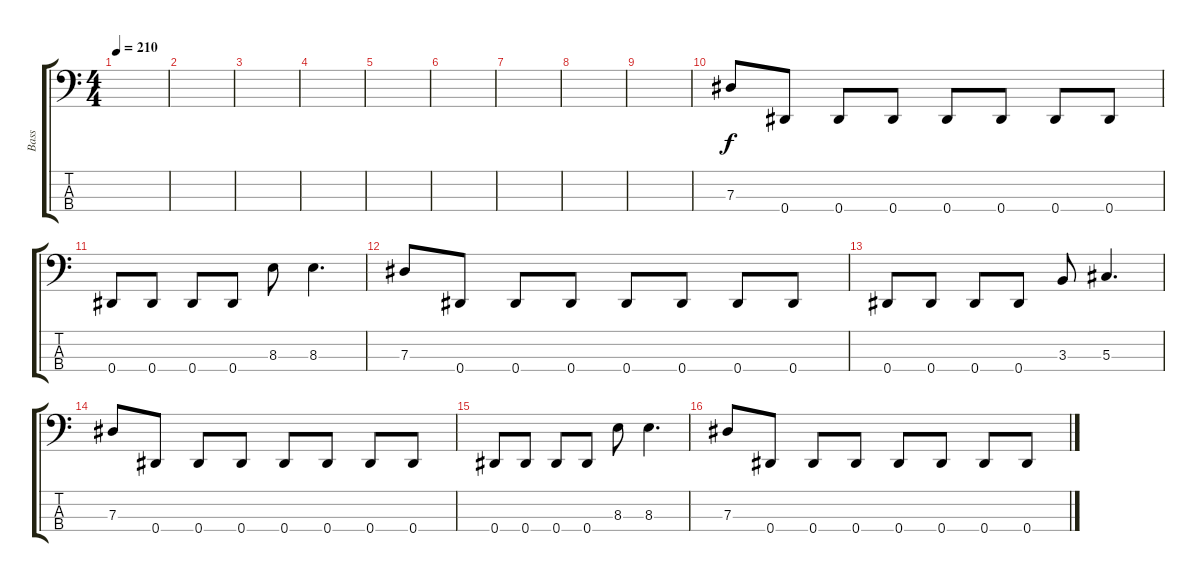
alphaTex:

\track ("Bass" "Bass") {instrument electricbassfinger}
\staff {score tabs}
\tuning (Gb2 Db2 Ab1 Eb1) {hide}
\ts (4 4)
\tempo 210
\clef f4
\ks c
|
|
|
|
|
|
|
|
|
7.3.8 0.4.8 0.4.8 0.4.8 0.4.8 0.4.8 0.4.8 0.4.8 |
0.4.8 0.4.8 0.4.8 0.4.8 8.3.8 8.3.4{d} |
7.3.8 0.4.8 0.4.8 0.4.8 0.4.8 0.4.8 0.4.8 0.4.8 |
0.4.8 0.4.8 0.4.8 0.4.8 3.3.8 5.3.4{d} |
7.3.8 0.4.8 0.4.8 0.4.8 0.4.8 0.4.8 0.4.8 0.4.8 |
0.4.8 0.4.8 0.4.8 0.4.8 8.3.8 8.3.4{d} |
7.3.8 0.4.8 0.4.8 0.4.8 0.4.8 0.4.8 0.4.8 0.4.8
